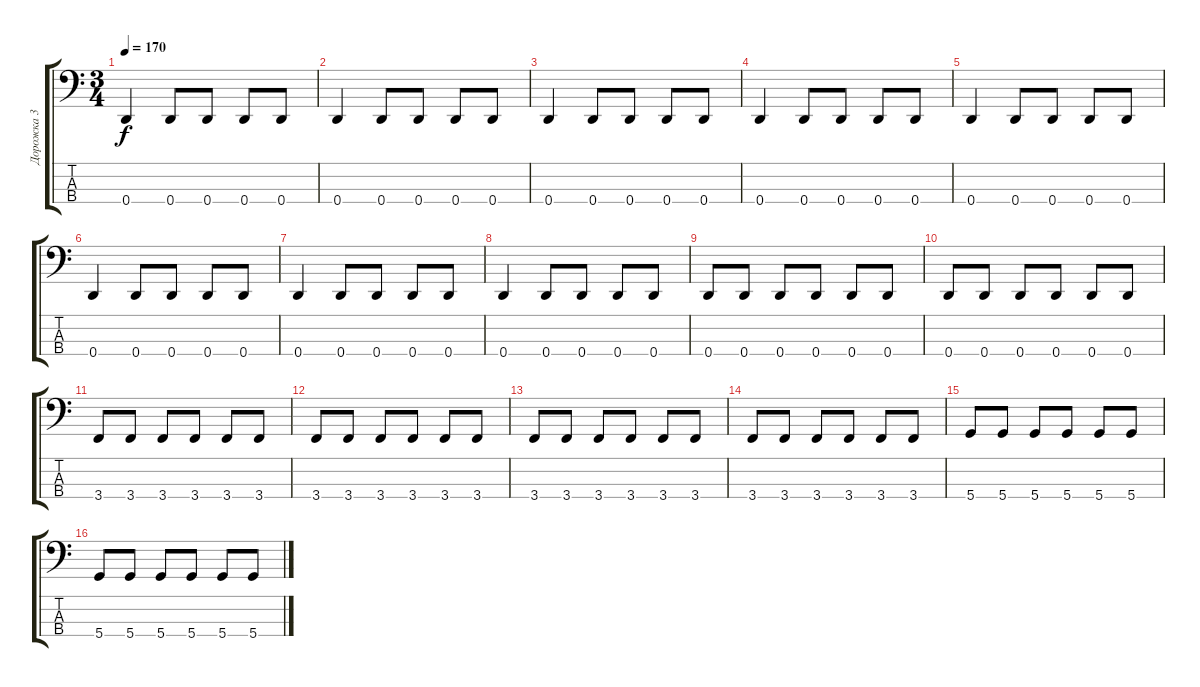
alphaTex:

\track ("Дорожка 3" "Дорожка 3") {instrument electricbassfinger}
\staff {score tabs}
\tuning (G2 D2 A1 D1) {hide}
\ts (3 4)
\tempo 170
\clef f4
\ks c
0.4.4{dy f} 0.4.8 0.4.8 0.4.8 0.4.8 |
0.4.4 0.4.8 0.4.8 0.4.8 0.4.8 |
0.4.4 0.4.8 0.4.8 0.4.8 0.4.8 |
0.4.4 0.4.8 0.4.8 0.4.8 0.4.8 |
0.4.4 0.4.8 0.4.8 0.4.8 0.4.8 |
0.4.4 0.4.8 0.4.8 0.4.8 0.4.8 |
0.4.4 0.4.8 0.4.8 0.4.8 0.4.8 |
0.4.4 0.4.8 0.4.8 0.4.8 0.4.8 |
0.4.8 0.4.8 0.4.8 0.4.8 0.4.8 0.4.8 |
0.4.8 0.4.8 0.4.8 0.4.8 0.4.8 0.4.8 |
3.4.8 3.4.8 3.4.8 3.4.8 3.4.8 3.4.8 |
3.4.8 3.4.8 3.4.8 3.4.8 3.4.8 3.4.8 |
3.4.8 3.4.8 3.4.8 3.4.8 3.4.8 3.4.8 |
3.4.8 3.4.8 3.4.8 3.4.8 3.4.8 3.4.8 |
5.4.8 5.4.8 5.4.8 5.4.8 5.4.8 5.4.8 |
5.4.8 5.4.8 5.4.8 5.4.8 5.4.8 5.4.8
